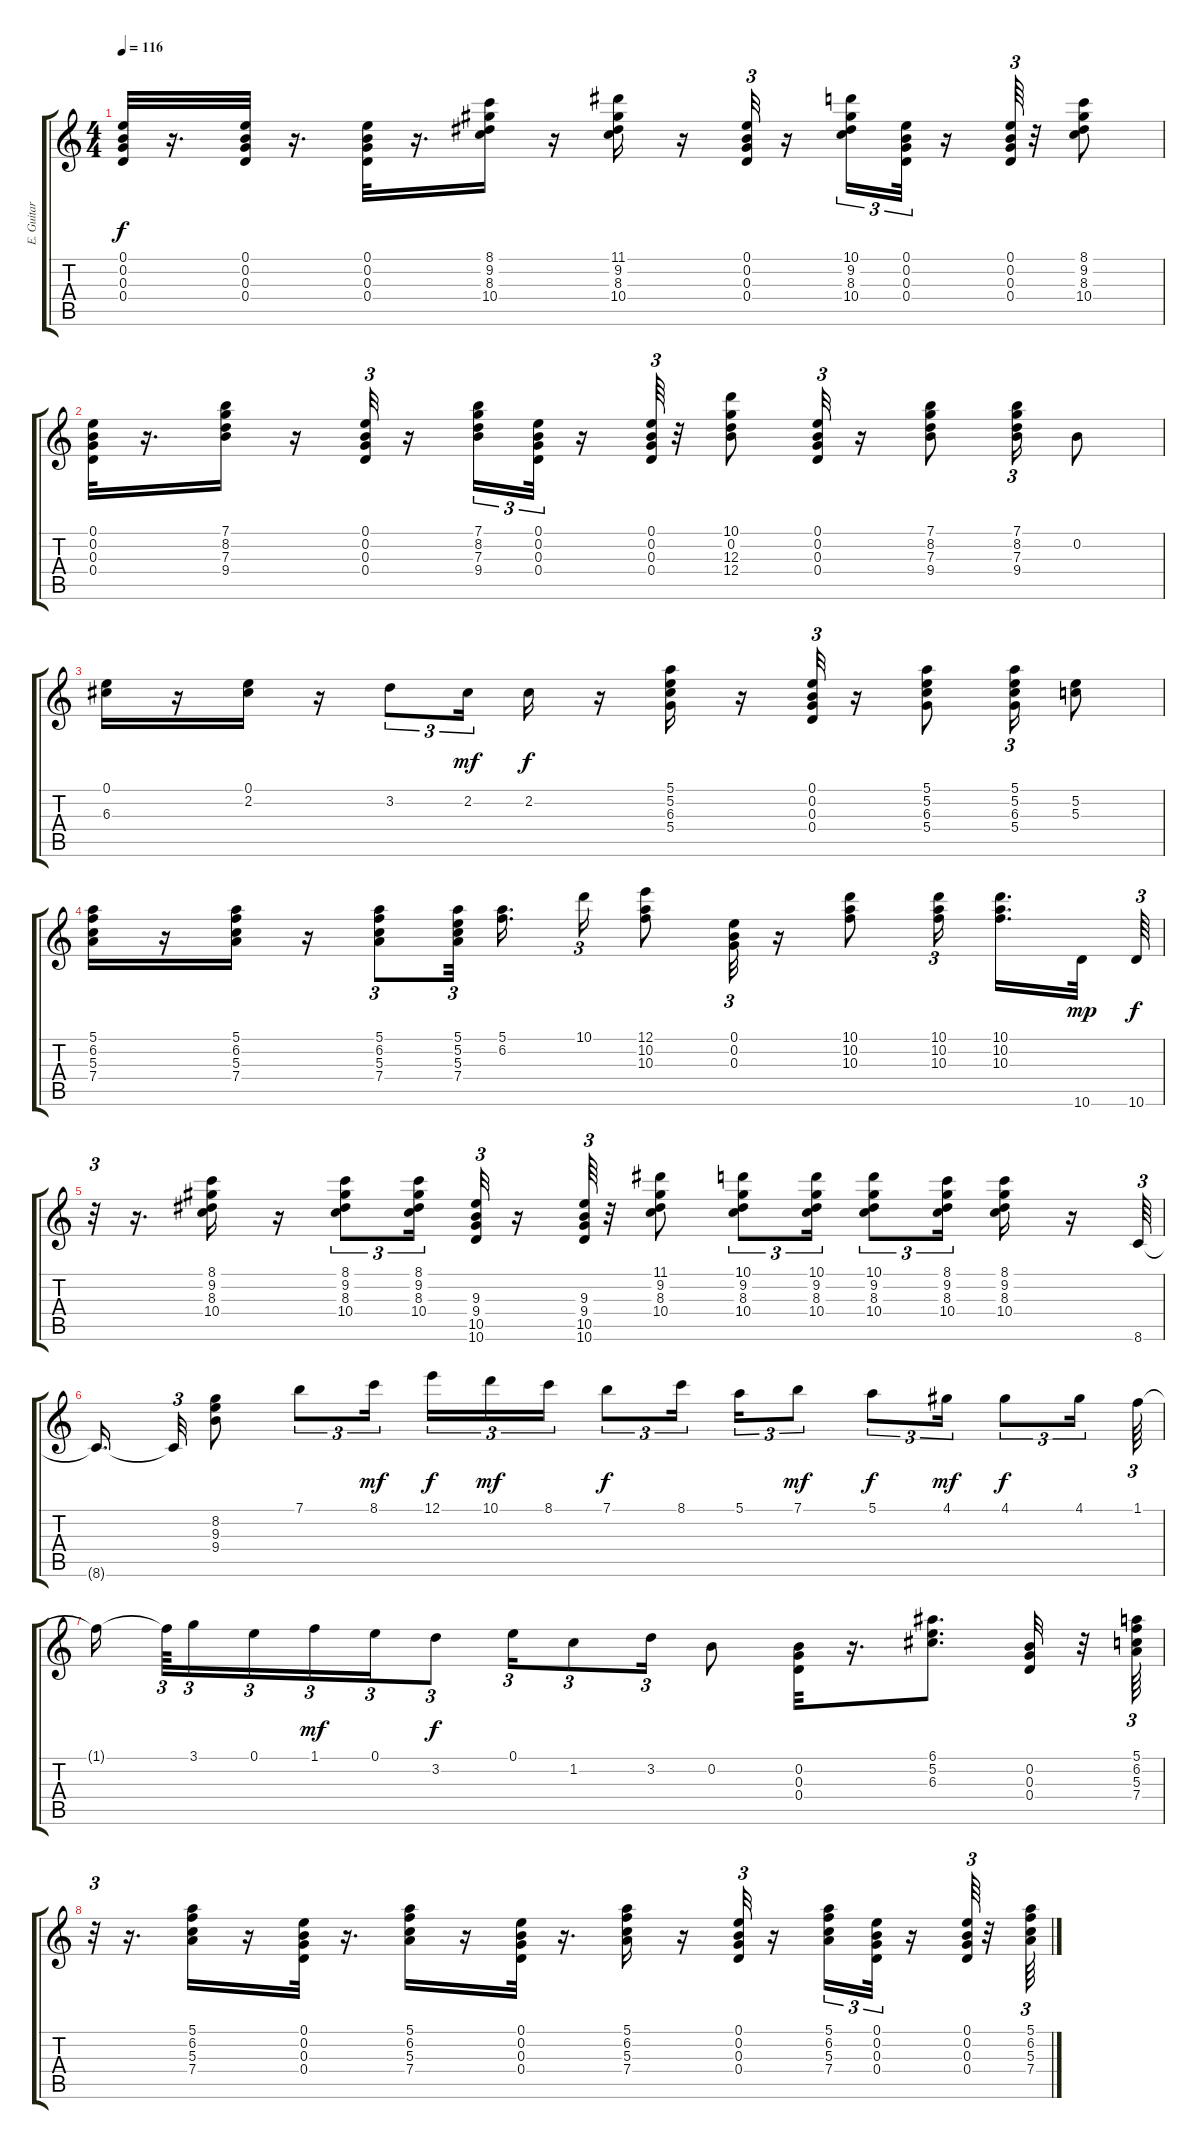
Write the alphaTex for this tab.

\track ("E. Guitar" "E. Guitar") {instrument electricguitarjazz}
\staff {score tabs}
\tuning (E4 B3 G3 D3 A2 E2) {hide}
\ts (4 4)
\tempo 116
\clef g2
\ks c
(0.1 0.2 0.3 0.4).32{dy f} r.16{d} (0.1 0.2 0.3 0.4).32 r.16{d} (0.1 0.2 0.3 0.4).32 r.16{d} (8.1 9.2 8.3 10.4).16 r.16 (11.1 9.2 8.3 10.4).16 r.16 (0.1 0.2 0.3 0.4).32{tu (3 2)} r.16 (10.1 9.2 8.3 10.4).16{tu (3 2)} (0.1 0.2 0.3 0.4).32{tu (3 2)} r.16 (0.1 0.2 0.3 0.4).64{tu (3 2)} r.32 (8.1 9.2 8.3 10.4).8 |
(0.1 0.2 0.3 0.4).32 r.16{d} (7.1 8.2 7.3 9.4).16 r.16 (0.1 0.2 0.3 0.4).32{tu (3 2)} r.16 (7.1 8.2 7.3 9.4).16{tu (3 2)} (0.1 0.2 0.3 0.4).32{tu (3 2)} r.16 (0.1 0.2 0.3 0.4).64{tu (3 2)} r.32 (10.1 0.2 12.3 12.4).8 (0.1 0.2 0.3 0.4).32{tu (3 2)} r.16 (7.1 8.2 7.3 9.4).8 (7.1 8.2 7.3 9.4).16{tu (3 2)} 0.2.8 |
(0.1 6.3).16 r.16 (0.1 2.2).16 r.16 3.2.8{tu (3 2)} 2.2.16{tu (3 2) dy mf} 2.2.16{dy f} r.16 (5.1 5.2 6.3 5.4).16 r.16 (0.1 0.2 0.3 0.4).32{tu (3 2)} r.16 (5.1 5.2 6.3 5.4).8 (5.1 5.2 6.3 5.4).16{tu (3 2)} (5.2 5.3).8 |
(5.1 6.2 5.3 7.4).16 r.16 (5.1 6.2 5.3 7.4).16 r.16 (5.1 6.2 5.3 7.4).8{tu (3 2)} (5.1 5.2 5.3 7.4).32{tu (3 2)} (5.1 6.2).16{d} 10.1.16{tu (3 2)} (12.1 10.2 10.3).8 (0.1 0.2 0.3).32{tu (3 2)} r.16 (10.1 10.2 10.3).8 (10.1 10.2 10.3).16{tu (3 2)} (10.1 10.2 10.3).16{d} 10.6.32{dy mp} 10.6.64{tu (3 2) dy f} |
r.32{tu (3 2)} r.16{d} (8.1 9.2 8.3 10.4).16 r.16 (8.1 9.2 8.3 10.4).8{tu (3 2)} (8.1 9.2 8.3 10.4).16{tu (3 2)} (9.3 9.4 10.5 10.6).32{tu (3 2)} r.16 (9.3 9.4 10.5 10.6).64{tu (3 2)} r.32 (11.1 9.2 8.3 10.4).8 (10.1 9.2 8.3 10.4).8{tu (3 2)} (10.1 9.2 8.3 10.4).16{tu (3 2)} (10.1 9.2 8.3 10.4).8{tu (3 2)} (8.1 9.2 8.3 10.4).16{tu (3 2)} (8.1 9.2 8.3 10.4).16 r.16 8.6.64{tu (3 2)} |
8.6{t}.16{d} 8.6{t}.32{tu (3 2)} (8.2 9.3 9.4).8 7.1.8{tu (3 2)} 8.1.16{tu (3 2) dy mf} 12.1.16{tu (3 2) dy f} 10.1.16{tu (3 2) dy mf} 8.1.16{tu (3 2)} 7.1.8{tu (3 2) dy f} 8.1.16{tu (3 2)} 5.1.16{tu (3 2)} 7.1.8{tu (3 2) dy mf} 5.1.8{tu (3 2) dy f} 4.1.16{tu (3 2) dy mf} 4.1.8{tu (3 2) dy f} 4.1.16{tu (3 2)} 1.1.64{tu (3 2)} |
1.1{t}.16 1.1{t}.64{tu (3 2)} 3.1.16{tu (3 2)} 0.1.16{tu (3 2)} 1.1.16{tu (3 2) dy mf} 0.1.16{tu (3 2)} 3.2.8{tu (3 2) dy f} 0.1.16{tu (3 2)} 1.2.8{tu (3 2)} 3.2.16{tu (3 2)} 0.2.8 (0.2 0.3 0.4).32 r.16{d} (6.1 5.2 6.3).8{d} (0.2 0.3 0.4).32 r.32 (5.1 6.2 5.3 7.4).64{tu (3 2)} |
r.32{tu (3 2)} r.16{d} (5.1 6.2 5.3 7.4).16 r.16 (0.1 0.2 0.3 0.4).32 r.16{d} (5.1 6.2 5.3 7.4).16 r.16 (0.1 0.2 0.3 0.4).32 r.16{d} (5.1 6.2 5.3 7.4).16 r.16 (0.1 0.2 0.3 0.4).32{tu (3 2)} r.16 (5.1 6.2 5.3 7.4).16{tu (3 2)} (0.1 0.2 0.3 0.4).32{tu (3 2)} r.16 (0.1 0.2 0.3 0.4).64{tu (3 2)} r.32 (5.1 6.2 5.3 7.4).64{tu (3 2)}
